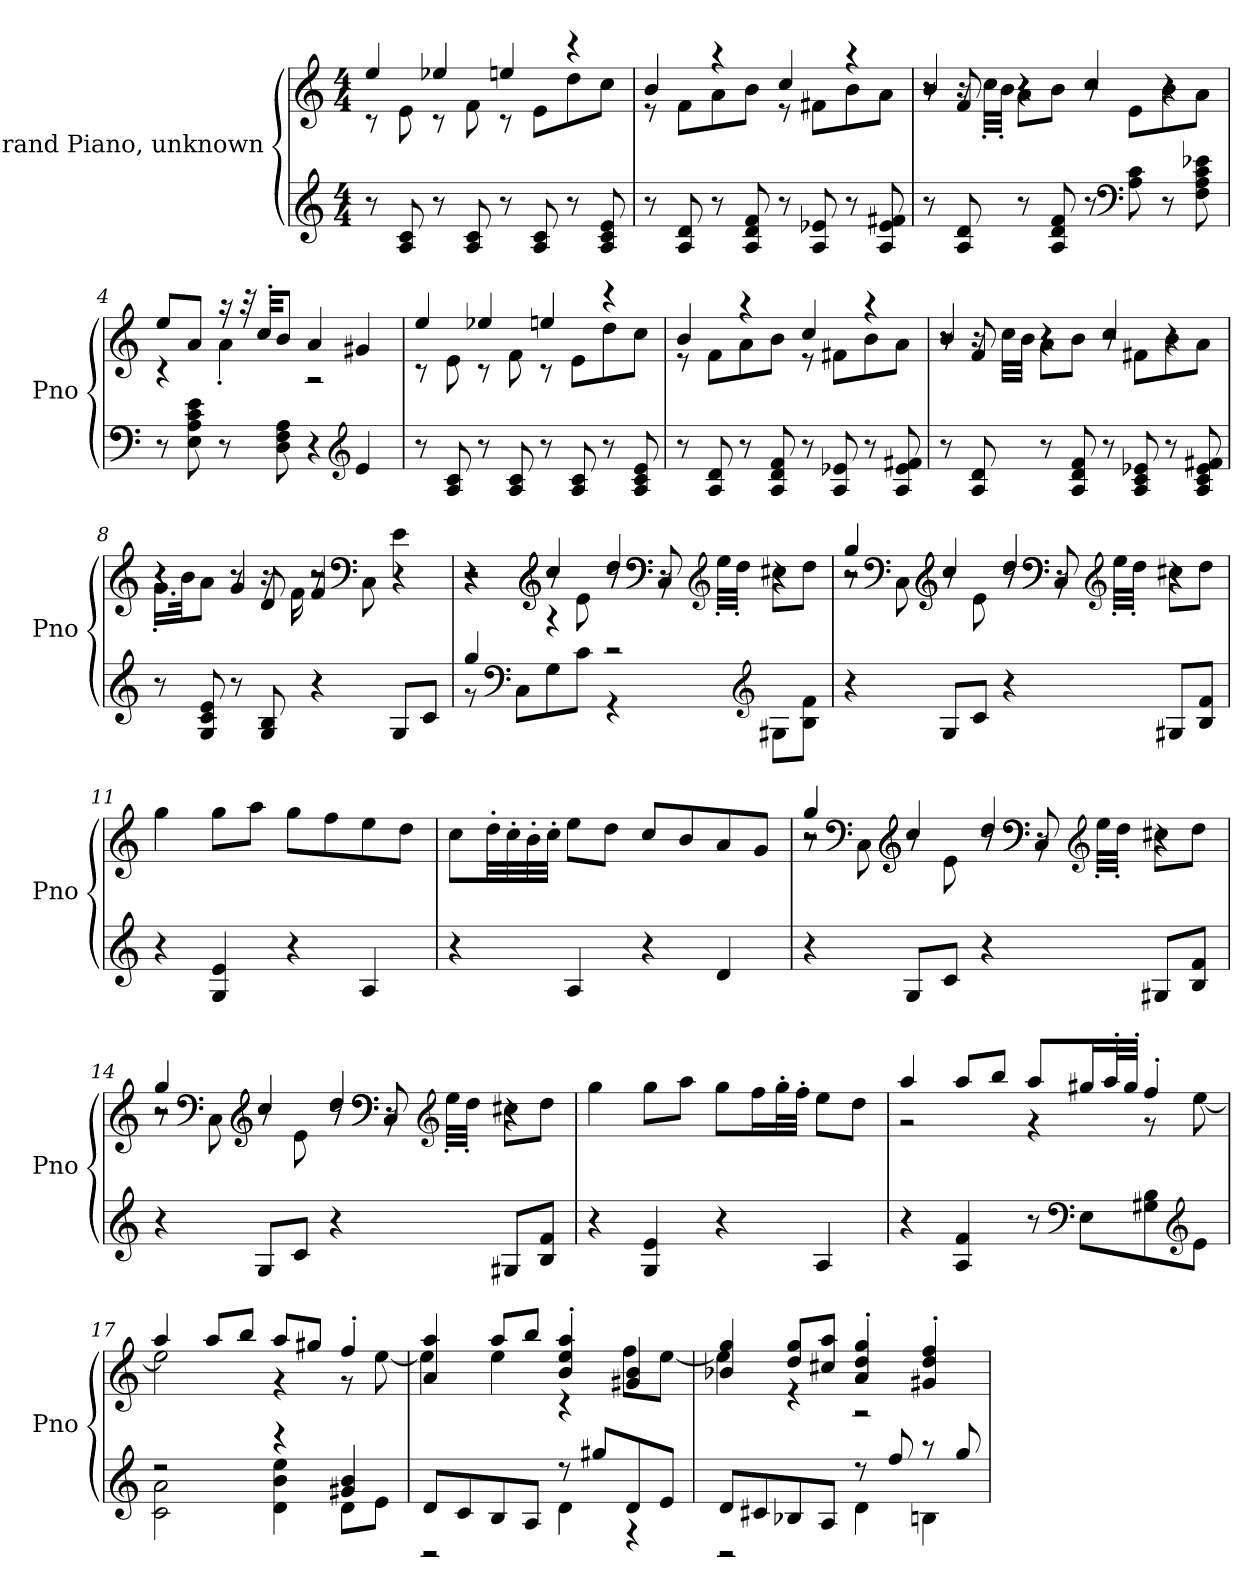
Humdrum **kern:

**kern	**kern
*part1	*part1
*staff2	*staff1
*I"Grand Piano, unknown	*
*I'Pno	*
*clefG2	*clefG2
*k[]	*k[]
*M4/4	*M4/4
*MM120	*MM120
=1	=1
*	*^
8r	4ee/	8r
8A/ 8c/	.	8e\
8r	4ee-X/	8r
8A/ 8c/	.	8f\
8r	4een/	8r
8A/ 8c/	.	8e\L
8r	4r	8dd\
8A/ 8c/ 8e/	.	8cc\J
=2	=2	=2
8r	4b/	8r
8A/ 8d/	.	8f\L
8r	4r	8a\
8A/ 8d/ 8f/	.	8b\J
8r	4cc/	8r
8A/ 8e-X/	.	8f#X\L
8r	4r	8b\
8A/ 8e-/ 8f#X/	.	8a\J
=3	=3	=3
*	*	*^
8r	4b/	8r	8r
8A/ 8d/	.	16r	8f/
.	.	32cc'\LLL	.
.	.	32b'\JJJ	.
8r	4r	8a\L	4r
8A/ 8d/ 8f/	.	8b\J	.
8r	4cc/	8r	2r
*clefF4	*	*	*
8A\ 8c\	.	8e\L	.
8r	4r	8b\	.
8F\ 8A\ 8c\ 8e-X\	.	8a\J	.
*	*	*v	*v
=4	=4	=4
8r	8ee/L	4r
8E\ 8A\ 8c\ 8e\	8a/J	.
8r	16r	4a'\
.	32r	.
.	32cc'/KKL	.
8D\ 8F\ 8A\	8b/J	.
4r	4a/	2r
*clefG2	*	*
4e/	4g#X/	.
!!LO:LB:g=z	!!
=5	=5	=5
8r	4ee/	8r
8A/ 8c/	.	8e\
8r	4ee-X/	8r
8A/ 8c/	.	8f\
8r	4een/	8r
8A/ 8c/	.	8e\L
8r	4r	8dd\
8A/ 8c/ 8e/	.	8cc\J
=6	=6	=6
8r	4b/	8r
8A/ 8d/	.	8f\L
8r	4r	8a\
8A/ 8d/ 8f/	.	8b\J
8r	4cc/	8r
8A/ 8e-X/	.	8f#X\L
8r	4r	8b\
8A/ 8e-/ 8f#X/	.	8a\J
=7	=7	=7
*	*	*^
8r	4b/	8r	8r
8A/ 8d/	.	16r	8f/
.	.	32cc\LLL	.
.	.	32b\JJJ	.
8r	4r	8a\L	4r
8A/ 8d/ 8f/	.	8b\J	.
8r	4cc/	8r	2r
8A/ 8c/ 8e-X/	.	8f#X\L	.
8r	4r	8b\	.
8A/ 8c/ 8e-/ 8f#X/	.	8a\J	.
!!LO:LB:g=z	!!	!!
=8	=8	=8	=8
8r	4r	16.g'\LL	4r
.	.	32b\JK	.
8G/ 8c/ 8e/	.	8a\J	.
8r	4g/	8r	8r
8G/ 8B/	.	16r	8d/
.	.	16f\	.
4r	4f/	8r	2r
*	*clefF4	*	*
.	.	8C\	.
8G/L	4r	4e\	.
8c/J	.	.	.
=9	=9	=9	=9
*^	*	*	*
4gg/	8r	4r	4r	2r
*clefF4	*	*	*	*
.	8C\L	.	.	.
*	*	*clefG2	*	*
4r	8G\	4cc/	8r	.
.	8c\J	.	8e\	.
2r	4r	4dd/	8r	8r
*	*	*clefF4	*	*
.	.	.	16r	8C/
*	*	*clefG2	*	*
.	.	.	32ee'\LLL	.
.	.	.	32dd'\JJJ	.
*clefG2	*	*	*	*
.	8G#X\L	4r	8cc#X\L	4r
.	8B\ 8f\J	.	8dd\J	.
*v	*v	*	*	*
!!LO:LB:g=z	!!	!!
=10	=10	=10	=10
4r	4gg/	8r	2r
*	*clefF4	*	*
.	.	8C\	.
*	*clefG2	*	*
8G/L	4cc/	8r	.
8c/J	.	8e\	.
4r	4dd/	8r	8r
*	*clefF4	*	*
.	.	16r	8C/
*	*clefG2	*	*
.	.	32ee'\LLL	.
.	.	32dd'\JJJ	.
8G#X/L	4r	8cc#X\L	4r
8B/ 8f/J	.	8dd\J	.
*	*v	*v	*v
=11	=11
4r	4gg\
4G/ 4e/	8gg\L
.	8aa\J
4r	8gg\L
.	8ff\
4A/	8ee\
.	8dd\J
=12	=12
4r	8cc\L
.	32dd'\LL
.	32cc'\
.	32b'\
.	32cc'\JJJ
4A/	8ee\L
.	8dd\J
4r	8cc/L
.	8b/
4d/	8a/
.	8g/J
!!LO:LB:g=z
=13	=13
*	*^
*	*	*^
4r	4gg/	8r	2r
*	*clefF4	*	*
.	.	8C\	.
*	*clefG2	*	*
8G/L	4cc/	8r	.
8c/J	.	8e\	.
4r	4dd/	8r	8r
*	*clefF4	*	*
.	.	16r	8C/
*	*clefG2	*	*
.	.	32ee'\LLL	.
.	.	32dd'\JJJ	.
8G#X/L	4r	8cc#X\L	4r
8B/ 8f/J	.	8dd\J	.
=14	=14	=14	=14
4r	4gg/	8r	2r
*	*clefF4	*	*
.	.	8C\	.
*	*clefG2	*	*
8G/L	4cc/	8r	.
8c/J	.	8e\	.
4r	4dd/	8r	8r
*	*clefF4	*	*
.	.	16r	8C/
*	*clefG2	*	*
.	.	32ee'\LLL	.
.	.	32dd'\JJJ	.
8G#X/L	4r	8cc#X\L	4r
8B/ 8f/J	.	8dd\J	.
*	*v	*v	*v
=15	=15
4r	4gg\
4G/ 4e/	8gg\L
.	8aa\J
4r	8gg\L
.	16ff\L
.	32gg'\L
.	32ff'\JJJ
4A/	8ee\L
.	8dd\J
!!LO:LB:g=z
=16	=16
*	*^
4r	4aa/	2r
4A/ 4f/	8aa/L	.
.	8bb/J	.
8r	8aa/L	4r
*clefF4	*	*
8E\L	16gg#X/L	.
.	32aa'/L	.
.	32gg#'/JJJ	.
8G#X\ 8B\	4ff'/	8r
*clefG2	*	*
8e\J	.	[8ee\
=17	=17	=17
*^	*	*
2r	2c\ 2a\	4aa/	2ee\]
.	.	8aa/L	.
.	.	8bb/J	.
4r	4d\ 4b\ 4ee\	8aa/L	4r
.	.	8gg#X/J	.
4g#X/ 4b/	8d\L	4ff'/	8r
.	8e\J	.	[8ee\
=18	=18	=18	=18
8d/L	2r	4a/ 4aa/	4ee\]
8c/	.	.	.
8B/	.	8aa/L	4ee\
8A/J	.	8bb/J	.
8r	4d\	4b/' 4ee/' 4aa/'	4r
8gg#X/L	.	.	.
8d/	4r	4g#X/ 4b/	8ff\L
8e/J	.	.	[8ee\J
!!LO:PB:g=z	!!
=19	=19	=19	=19
8d/L	2r	4b-X/ 4gg/	4ee\]
8c#X/	.	.	.
8B-X/	.	8dd/ 8gg/L	4r
8A/J	.	8cc#X/ 8aa/J	.
8r	4d\	4a/' 4dd/' 4gg/'	2r
8ff/	.	.	.
8r	4Bn\	4g#X/' 4dd/' 4ff/'	.
8gg/	.	.	.
*v	*v	*	*
*	*v	*v
=	=
*-	*-
